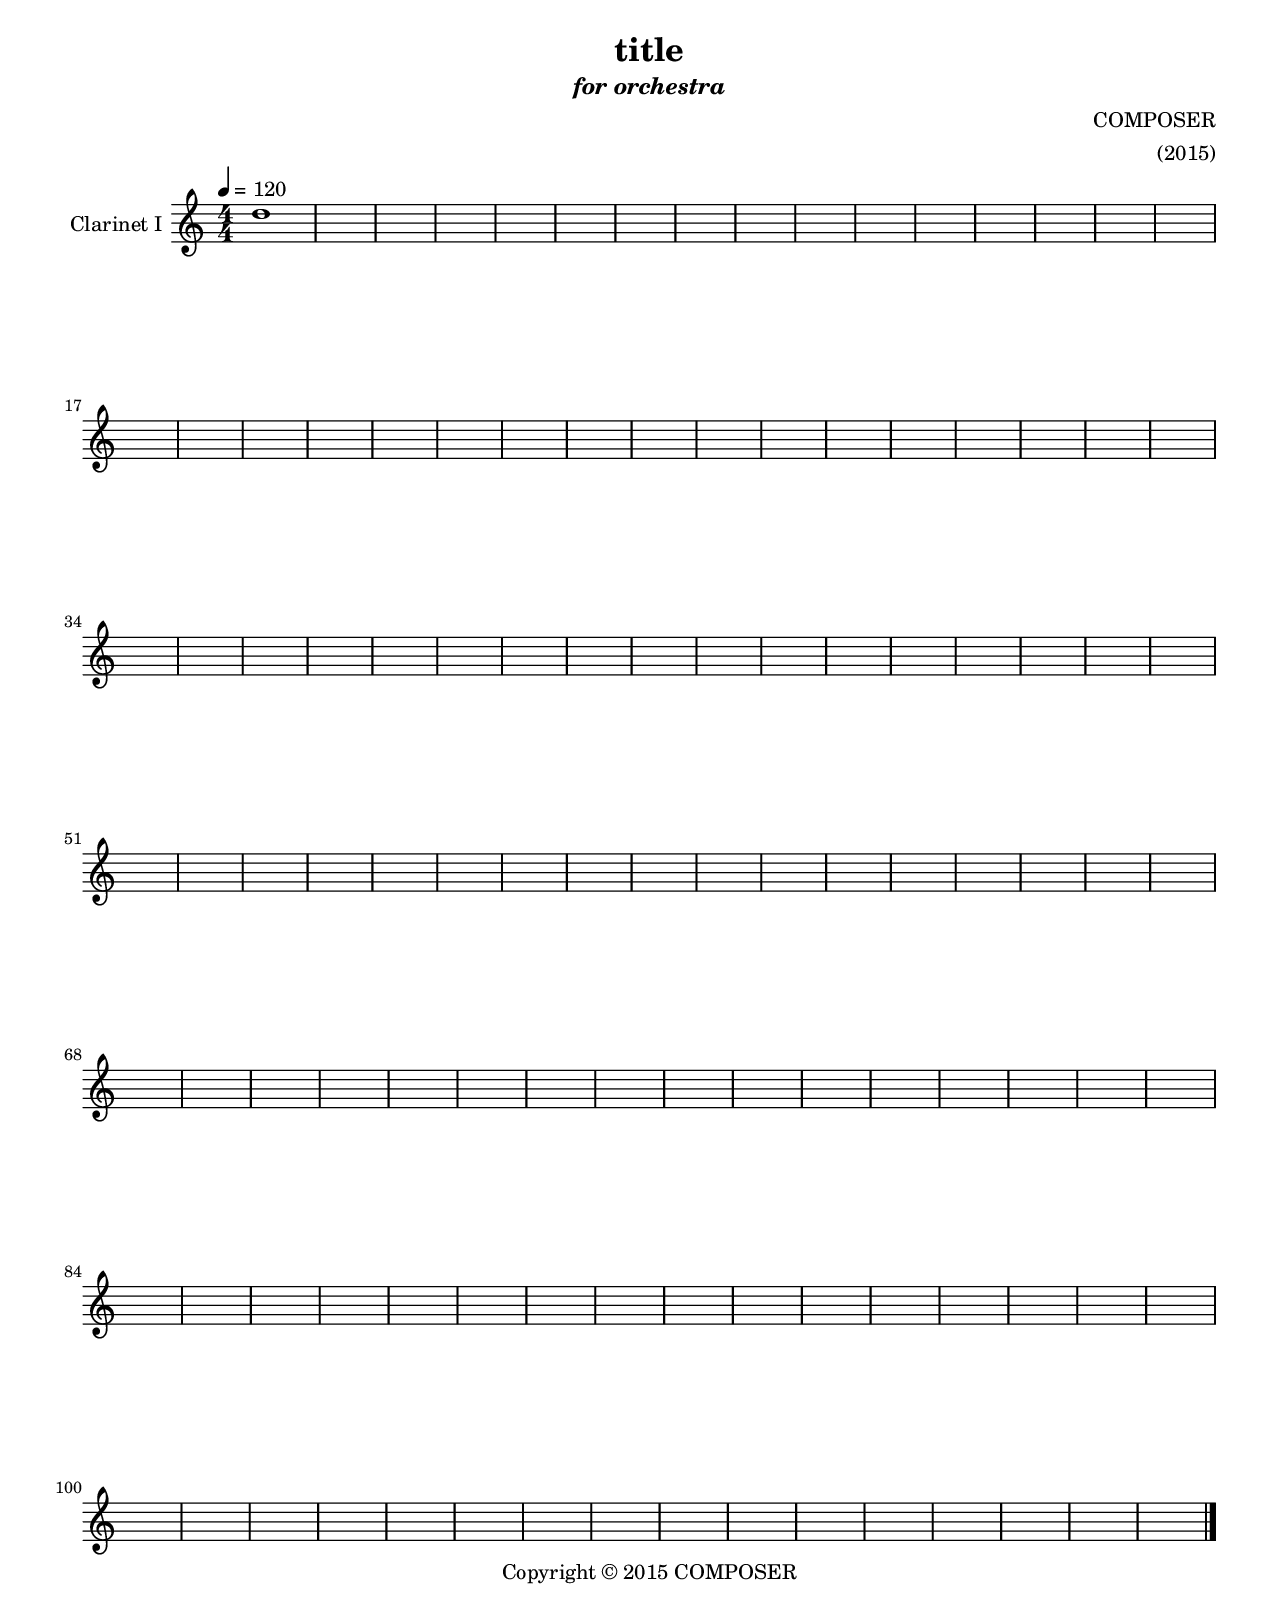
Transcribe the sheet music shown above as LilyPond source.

\version "2.18.2"

#(set-global-staff-size 18)
#(set-default-paper-size "letter")

\header {
  title = "title"
  subtitle = \markup { \italic "for orchestra" }
  dedication = ""
  composer = "COMPOSER"
  arranger = "(2015)"
  %piece = \markup \box {"Transposed Score"}
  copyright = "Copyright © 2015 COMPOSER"
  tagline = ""
}

\include "orchestra_metrics.ly"
\include "orchestra_notes.ly"
\include "orchestra_headings.ly"
\include "orchestra_definitions.ly"

ClarinetOneHeading = {
  #(set-accidental-style 'neo-modern)
  \override Staff.Accidental #'hide-tied-accidental-after-break = ##t
  \set Staff.instrumentName = \markup \concat {"Clarinet I" " "}
}

\score {
  <<
    %\override Score.BarNumber #'break-visibility = ##(#t #t #t)
    %\override Score.BarNumber #'break-visibility = #end-of-line-invisible
    \override Score.Stem #'stemlet-length = #0.75
    \override Score.StaffSymbol.layer = #4
    \override Score.TimeSignature.layer = #3
    \new Staff = "clarinet" \with {
      \override VerticalAxisGroup #'remove-empty = ##f
    }
    << \Metrics \ClarinetOneHeading \transpose c d \ClarinetOneNotes >>
  >>
  \layout {
    \context { \RemoveEmptyStaffContext }
    \context { \Staff \override TimeSignature.style = #'numbered \accidentalStyle "neo-modern"  }
  }
  %\midi { }
}

\paper {
  %two-sided = ##t
  page-limit-inter-system-space = ##t
  ragged-bottom = ##f
  ragged-last-bottom = ##f
  page-limit-inter-system-space-factor = 1.3
  top-margin = 1\cm
  inner-margin = 2\cm
  outer-margin = 1.6\cm
  left-margin = 1.4\cm
  %system-separator-markup = \slashSeparator
  %max-systems-per-page = 1
}
